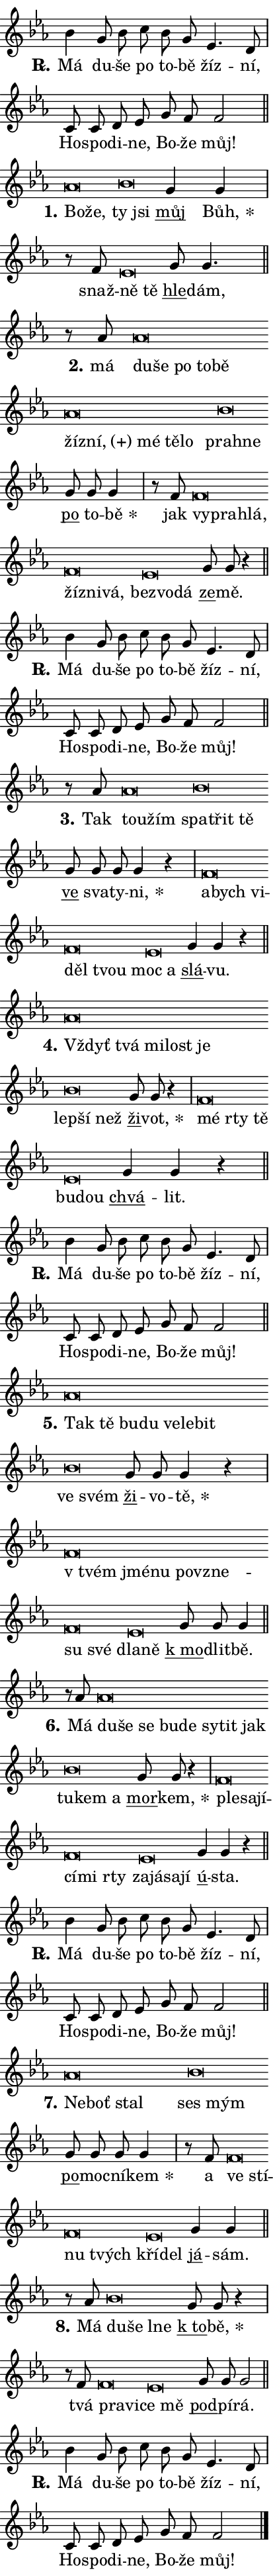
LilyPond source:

\version "2.24.0"
\header { tagline = "" }
\paper {
  indent = 0\cm
  top-margin = 0\cm
  right-margin = 0.13\cm % to fit lyric hyphens
  bottom-margin = 0\cm
  left-margin = 0\cm
  paper-width = 7\cm
  page-breaking = #ly:one-page-breaking
  system-system-spacing.basic-distance = #11
  score-system-spacing.basic-distance = #11
  ragged-last = ##f
}


%% Author: Thomas Morley
%% https://lists.gnu.org/archive/html/lilypond-user/2020-05/msg00002.html
#(define (line-position grob)
"Returns position of @var[grob} in current system:
   @code{'start}, if at first time-step
   @code{'end}, if at last time-step
   @code{'middle} otherwise
"
  (let* ((col (ly:item-get-column grob))
         (ln (ly:grob-object col 'left-neighbor))
         (rn (ly:grob-object col 'right-neighbor))
         (col-to-check-left (if (ly:grob? ln) ln col))
         (col-to-check-right (if (ly:grob? rn) rn col))
         (break-dir-left
           (and
             (ly:grob-property col-to-check-left 'non-musical #f)
             (ly:item-break-dir col-to-check-left)))
         (break-dir-right
           (and
             (ly:grob-property col-to-check-right 'non-musical #f)
             (ly:item-break-dir col-to-check-right))))
        (cond ((eqv? 1 break-dir-left) 'start)
              ((eqv? -1 break-dir-right) 'end)
              (else 'middle))))

#(define (tranparent-at-line-position vctor)
  (lambda (grob)
  "Relying on @code{line-position} select the relevant enry from @var{vctor}.
Used to determine transparency,"
    (case (line-position grob)
      ((end) (not (vector-ref vctor 0)))
      ((middle) (not (vector-ref vctor 1)))
      ((start) (not (vector-ref vctor 2))))))

noteHeadBreakVisibility =
#(define-music-function (break-visibility)(vector?)
"Makes @code{NoteHead}s transparent relying on @var{break-visibility}"
#{
  \override NoteHead.transparent =
    #(tranparent-at-line-position break-visibility)
#})

#(define delete-ledgers-for-transparent-note-heads
  (lambda (grob)
    "Reads whether a @code{NoteHead} is transparent.
If so this @code{NoteHead} is removed from @code{'note-heads} from
@var{grob}, which is supposed to be @code{LedgerLineSpanner}.
As a result ledgers are not printed for this @code{NoteHead}"
    (let* ((nhds-array (ly:grob-object grob 'note-heads))
           (nhds-list
             (if (ly:grob-array? nhds-array)
                 (ly:grob-array->list nhds-array)
                 '()))
           ;; Relies on the transparent-property being done before
           ;; Staff.LedgerLineSpanner.after-line-breaking is executed.
           ;; This is fragile ...
           (to-keep
             (remove
               (lambda (nhd)
                 (ly:grob-property nhd 'transparent #f))
               nhds-list)))
      ;; TODO find a better method to iterate over grob-arrays, similiar
      ;; to filter/remove etc for lists
      ;; For now rebuilt from scratch
      (set! (ly:grob-object grob 'note-heads)  '())
      (for-each
        (lambda (nhd)
          (ly:pointer-group-interface::add-grob grob 'note-heads nhd))
        to-keep))))

squashNotes = {
  \override NoteHead.X-extent = #'(-0.2 . 0.2)
  \override NoteHead.Y-extent = #'(-0.75 . 0)
  \override NoteHead.stencil =
    #(lambda (grob)
       (let ((pos (ly:grob-property grob 'staff-position)))
         (begin
           (if (< pos -7) (display "ERROR: Lower brevis then expected\n") (display "OK: Expected brevis position\n"))
           (if (<= pos -6) ly:text-interface::print ly:note-head::print))))
}
unSquashNotes = {
  \revert NoteHead.X-extent
  \revert NoteHead.Y-extent
  \revert NoteHead.stencil
}

hideNotes = \noteHeadBreakVisibility #begin-of-line-visible
unHideNotes = \noteHeadBreakVisibility #all-visible

% work-around for resetting accidentals
% https://lilypond.org/doc/v2.23/Documentation/notation/displaying-rhythms#unmetered-music
cadenzaMeasure = {
  \cadenzaOff
  \partial 1024 s1024
  \cadenzaOn
}

#(define-markup-command (accent layout props text) (markup?)
  "Underline accented syllable"
  (interpret-markup layout props
    #{\markup \override #'(offset . 4.3) \underline { #text }#}))

responsum = \markup \concat {
  "R" \hspace #-1.05 \path #0.1 #'((moveto 0 0.07) (lineto 0.9 0.8)) \hspace #0.05 "."
}

spaceSize = #0.6828661417322834 % exact space size for TeX Gyre Schola

\layout {
  \context {
    \Staff
    \remove "Time_signature_engraver"
    \override LedgerLineSpanner.after-line-breaking = #delete-ledgers-for-transparent-note-heads
  }
  \context {
    \Lyrics {
      \override LyricSpace.minimum-distance = \spaceSize
      \override LyricText.font-name = #"TeX Gyre Schola"
      \override LyricText.font-size = 1
      \override StanzaNumber.font-name = #"TeX Gyre Schola Bold"
      \override StanzaNumber.font-size = 1
    }
  }
  \context {
    \Score 
    \override NoteHead.text =
      #(lambda (grob) 
        (let ((pos (ly:grob-property grob 'staff-position)))
          #{\markup {
            \combine
              \halign #-0.55 \raise #(if (= pos -6) 0 0.5) \override #'(thickness . 2) \draw-line #'(3.2 . 0)
              \musicglyph "noteheads.sM1"
          }#}))
  }
}

% magnetic-lyrics.ily
%
%   written by
%     Jean Abou Samra <jean@abou-samra.fr>
%     Werner Lemberg <wl@gnu.org>
%
%   adapted by
%     Jiri Hon <jiri.hon@gmail.com>
%
% Version 2022-Apr-15

% https://www.mail-archive.com/lilypond-user@gnu.org/msg149350.html

#(define (Left_hyphen_pointer_engraver context)
   "Collect syllable-hyphen-syllable occurrences in lyrics and store
them in properties.  This engraver only looks to the left.  For
example, if the lyrics input is @code{foo -- bar}, it does the
following.

@itemize @bullet
@item
Set the @code{text} property of the @code{LyricHyphen} grob between
@q{foo} and @q{bar} to @code{foo}.

@item
Set the @code{left-hyphen} property of the @code{LyricText} grob with
text @q{foo} to the @code{LyricHyphen} grob between @q{foo} and
@q{bar}.
@end itemize

Use this auxiliary engraver in combination with the
@code{lyric-@/text::@/apply-@/magnetic-@/offset!} hook."
   (let ((hyphen #f)
         (text #f))
     (make-engraver
      (acknowledgers
       ((lyric-syllable-interface engraver grob source-engraver)
        (set! text grob)))
      (end-acknowledgers
       ((lyric-hyphen-interface engraver grob source-engraver)
        ;(when (not (grob::has-interface grob 'lyric-space-interface))
          (set! hyphen grob)));)
      ((stop-translation-timestep engraver)
       (when (and text hyphen)
         (ly:grob-set-object! text 'left-hyphen hyphen))
       (set! text #f)
       (set! hyphen #f)))))

#(define (lyric-text::apply-magnetic-offset! grob)
   "If the space between two syllables is less than the value in
property @code{LyricText@/.details@/.squash-threshold}, move the right
syllable to the left so that it gets concatenated with the left
syllable.

Use this function as a hook for
@code{LyricText@/.after-@/line-@/breaking} if the
@code{Left_@/hyphen_@/pointer_@/engraver} is active."
   (let ((hyphen (ly:grob-object grob 'left-hyphen #f)))
     (when hyphen
       (let ((left-text (ly:spanner-bound hyphen LEFT)))
         (when (grob::has-interface left-text 'lyric-syllable-interface)
           (let* ((common (ly:grob-common-refpoint grob left-text X))
                  (this-x-ext (ly:grob-extent grob common X))
                  (left-x-ext
                   (begin
                     ;; Trigger magnetism for left-text.
                     (ly:grob-property left-text 'after-line-breaking)
                     (ly:grob-extent left-text common X)))
                  ;; `delta` is the gap width between two syllables.
                  (delta (- (interval-start this-x-ext)
                            (interval-end left-x-ext)))
                  (details (ly:grob-property grob 'details))
                  (threshold (assoc-get 'squash-threshold details 0.2)))
             (when (< delta threshold)
               (let* (;; We have to manipulate the input text so that
                      ;; ligatures crossing syllable boundaries are not
                      ;; disabled.  For languages based on the Latin
                      ;; script this is essentially a beautification.
                      ;; However, for non-Western scripts it can be a
                      ;; necessity.
                      (lt (ly:grob-property left-text 'text))
                      (rt (ly:grob-property grob 'text))
                      (is-space (grob::has-interface hyphen 'lyric-space-interface))
                      (space (if is-space " " ""))
                      (extra-delta (if is-space spaceSize 0))
                      ;; Append new syllable.
                      (ltrt-space (if (and (string? lt) (string? rt))
                                (string-append lt space rt)
                                (make-concat-markup (list lt space rt))))
                      ;; Right-align `ltrt` to the right side.
                      (ltrt-space-markup (grob-interpret-markup
                               grob
                               (make-translate-markup
                                (cons (interval-length this-x-ext) 0)
                                (make-right-align-markup ltrt-space)))))
                 (begin
                   ;; Don't print `left-text`.
                   (ly:grob-set-property! left-text 'stencil #f)
                   ;; Set text and stencil (which holds all collected
                   ;; syllables so far) and shift it to the left.
                   (ly:grob-set-property! grob 'text ltrt-space)
                   (ly:grob-set-property! grob 'stencil ltrt-space-markup)
                   (ly:grob-translate-axis! grob (- (- delta extra-delta)) X))))))))))


#(define (lyric-hyphen::displace-bounds-first grob)
   ;; Make very sure this callback isn't triggered too early.
   (let ((left (ly:spanner-bound grob LEFT))
         (right (ly:spanner-bound grob RIGHT)))
     (ly:grob-property left 'after-line-breaking)
     (ly:grob-property right 'after-line-breaking)
     (ly:lyric-hyphen::print grob)))

squashThreshold = #0.4

\layout {
  \context {
    \Lyrics
    \consists #Left_hyphen_pointer_engraver
    \override LyricText.after-line-breaking =
      #lyric-text::apply-magnetic-offset!
    \override LyricHyphen.stencil = #lyric-hyphen::displace-bounds-first
    \override LyricText.details.squash-threshold = \squashThreshold
    \override LyricHyphen.minimum-distance = 0
    \override LyricHyphen.minimum-length = \squashThreshold
  }
}

squashText = \override LyricText.details.squash-threshold = 9999
unSquashText = \override LyricText.details.squash-threshold = \squashThreshold

leftText = \override LyricText.self-alignment-X = #LEFT
unLeftText = \revert LyricText.self-alignment-X

starOffset = #(lambda (grob) 
                (let ((x_offset (ly:self-alignment-interface::aligned-on-x-parent grob)))
                  (if (= x_offset 0) 0 (+ x_offset 1.2))))

star = #(define-music-function (syllable)(string?)
"Append star separator at the end of a syllable"
#{
  \once \override LyricText.X-offset = #starOffset
  \lyricmode { \markup {
    #syllable
    \override #'((font-name . "TeX Gyre Schola Bold")) \hspace #0.2 \lower #0.65 \larger "*"
  } }
#})

starAccent = #(define-music-function (syllable)(string?)
"Append star separator at the end of a syllable and make accent"
#{
  \once \override LyricText.X-offset = #starOffset
  \lyricmode { \markup {
    \accent #syllable
    \override #'((font-name . "TeX Gyre Schola Bold")) \hspace #0.2 \lower #0.65 \larger "*"
  } }
#})

breath = #(define-music-function (syllable)(string?)
"Append breathing indicator at the end of a syllable"
#{
  \lyricmode { \markup { #syllable "+" } }
#})

optionalBreath = #(define-music-function (syllable)(string?)
"Append optional breathing indicator at the end of a syllable"
#{
  \lyricmode { \markup { #syllable "(+)" } }
#})


\score {
    <<
        \new Voice = "melody" { \cadenzaOn \key es \major \relative { bes'4 g8 bes c bes g \bar "" es4. d8 \cadenzaMeasure \bar "|" c c d es \bar "" g f f2 \cadenzaMeasure \bar "||" \break } }
        \new Lyrics \lyricsto "melody" { \lyricmode { \set stanza = \responsum
Má du -- še po to -- bě žíz -- ní, Ho -- spo -- di -- ne, Bo -- že můj! } }
    >>
    \layout {}
}

\score {
    <<
        \new Voice = "melody" { \cadenzaOn \key es \major \relative { \squashNotes as'\breve*1/16 \hideNotes \breve*1/16 \bar "" \unHideNotes \unSquashNotes \squashNotes bes\breve*1/16 \hideNotes \breve*1/16 \bar "" \unHideNotes \unSquashNotes \bar "" g4 g4 \cadenzaMeasure \bar "|" r8 f \squashNotes es\breve*1/16 \hideNotes \breve*1/16 \bar "" \unHideNotes \unSquashNotes \bar "" g8 g4. \cadenzaMeasure \bar "||" \break } }
        \new Lyrics \lyricsto "melody" { \lyricmode { \set stanza = "1."
\leftText Bo -- \squashText že, \leftText \unLeftText \unSquashText ty \squashText jsi \unLeftText \unSquashText \markup \accent můj \star Bůh, snaž -- \leftText ně \squashText tě \unLeftText \unSquashText \markup \accent hle -- dám, } }
    >>
    \layout {}
}

\score {
    <<
        \new Voice = "melody" { \cadenzaOn \key es \major \relative { r8 as'8 \squashNotes as\breve*1/16 \hideNotes \breve*1/16 \bar "" \breve*1/16 \bar "" \breve*1/16 \bar "" \breve*1/16 \bar "" \breve*1/16 \bar "" \breve*1/16 \bar "" \breve*1/16 \bar "" \breve*1/16 \breve*1/16 \bar "" \unHideNotes \unSquashNotes \squashNotes bes\breve*1/16 \hideNotes \breve*1/16 \bar "" \unHideNotes \unSquashNotes \bar "" g8 g g4 \cadenzaMeasure \bar "|" r8 f8 \squashNotes f\breve*1/16 \hideNotes \breve*1/16 \bar "" \breve*1/16 \bar "" \breve*1/16 \bar "" \breve*1/16 \breve*1/16 \bar "" \unHideNotes \unSquashNotes \squashNotes es\breve*1/16 \hideNotes \breve*1/16 \breve*1/16 \bar "" \unHideNotes \unSquashNotes \bar "" g8 g r4 \cadenzaMeasure \bar "||" \break } }
        \new Lyrics \lyricsto "melody" { \lyricmode { \set stanza = "2."
má \leftText du -- \squashText še po to -- bě žíz -- \optionalBreath ní, mé tě -- lo \leftText \unLeftText \unSquashText pra -- \squashText hne \unLeftText \unSquashText \markup \accent po to -- \star bě jak \leftText vy -- \squashText pra -- hlá, žíz -- ni -- vá, \leftText \unLeftText \unSquashText bez -- \squashText vo -- dá \unLeftText \unSquashText \markup \accent ze -- mě. } }
    >>
    \layout {}
}

\score {
    <<
        \new Voice = "melody" { \cadenzaOn \key es \major \relative { bes'4 g8 bes c bes g \bar "" es4. d8 \cadenzaMeasure \bar "|" c c d es \bar "" g f f2 \cadenzaMeasure \bar "||" \break } }
        \new Lyrics \lyricsto "melody" { \lyricmode { \set stanza = \responsum
Má du -- še po to -- bě žíz -- ní, Ho -- spo -- di -- ne, Bo -- že můj! } }
    >>
    \layout {}
}

\score {
    <<
        \new Voice = "melody" { \cadenzaOn \key es \major \relative { r8 as'8 \squashNotes as\breve*1/16 \hideNotes \breve*1/16 \bar "" \unHideNotes \unSquashNotes \squashNotes bes\breve*1/16 \hideNotes \breve*1/16 \breve*1/16 \bar "" \unHideNotes \unSquashNotes \bar "" g8 g g g4 r \cadenzaMeasure \bar "|" \squashNotes f\breve*1/16 \hideNotes \breve*1/16 \bar "" \breve*1/16 \bar "" \breve*1/16 \breve*1/16 \bar "" \unHideNotes \unSquashNotes \squashNotes es\breve*1/16 \hideNotes \breve*1/16 \bar "" \unHideNotes \unSquashNotes \bar "" g4 g r \cadenzaMeasure \bar "||" \break } }
        \new Lyrics \lyricsto "melody" { \lyricmode { \set stanza = "3."
Tak \leftText tou -- \squashText žím \leftText \unLeftText \unSquashText spa -- \squashText třit tě \unLeftText \unSquashText \markup \accent ve sva -- ty -- \star ni, \leftText a -- \squashText bych vi -- děl tvou \leftText \unLeftText \unSquashText moc \squashText a \unLeftText \unSquashText \markup \accent slá -- vu. } }
    >>
    \layout {}
}

\score {
    <<
        \new Voice = "melody" { \cadenzaOn \key es \major \relative { \squashNotes as'\breve*1/16 \hideNotes \breve*1/16 \bar "" \breve*1/16 \bar "" \breve*1/16 \breve*1/16 \bar "" \unHideNotes \unSquashNotes \squashNotes bes\breve*1/16 \hideNotes \breve*1/16 \breve*1/16 \bar "" \unHideNotes \unSquashNotes \bar "" g8 g r4 \cadenzaMeasure \bar "|" \squashNotes f\breve*1/16 \hideNotes \breve*1/16 \breve*1/16 \bar "" \unHideNotes \unSquashNotes \squashNotes es\breve*1/16 \hideNotes \breve*1/16 \bar "" \unHideNotes \unSquashNotes \bar "" g4 g r \cadenzaMeasure \bar "||" \break } }
        \new Lyrics \lyricsto "melody" { \lyricmode { \set stanza = "4."
\leftText Vždyť \squashText tvá mi -- lost je \leftText \unLeftText \unSquashText lep -- \squashText ší než \unLeftText \unSquashText \markup \accent ži -- \star vot, \leftText mé \squashText rty tě \leftText \unLeftText \unSquashText bu -- \squashText dou \unLeftText \unSquashText \markup \accent chvá -- lit. } }
    >>
    \layout {}
}

\score {
    <<
        \new Voice = "melody" { \cadenzaOn \key es \major \relative { bes'4 g8 bes c bes g \bar "" es4. d8 \cadenzaMeasure \bar "|" c c d es \bar "" g f f2 \cadenzaMeasure \bar "||" \break } }
        \new Lyrics \lyricsto "melody" { \lyricmode { \set stanza = \responsum
Má du -- še po to -- bě žíz -- ní, Ho -- spo -- di -- ne, Bo -- že můj! } }
    >>
    \layout {}
}

\score {
    <<
        \new Voice = "melody" { \cadenzaOn \key es \major \relative { \squashNotes as'\breve*1/16 \hideNotes \breve*1/16 \bar "" \breve*1/16 \bar "" \breve*1/16 \bar "" \breve*1/16 \bar "" \breve*1/16 \breve*1/16 \bar "" \unHideNotes \unSquashNotes \squashNotes bes\breve*1/16 \hideNotes \breve*1/16 \bar "" \unHideNotes \unSquashNotes \bar "" g8 g g4 r \cadenzaMeasure \bar "|" \squashNotes f\breve*1/16 \hideNotes \breve*1/16 \bar "" \breve*1/16 \bar "" \breve*1/16 \bar "" \breve*1/16 \bar "" \breve*1/16 \breve*1/16 \bar "" \unHideNotes \unSquashNotes \squashNotes es\breve*1/16 \hideNotes \breve*1/16 \bar "" \unHideNotes \unSquashNotes \bar "" g8 g g4 \cadenzaMeasure \bar "||" \break } }
        \new Lyrics \lyricsto "melody" { \lyricmode { \set stanza = "5."
\leftText Tak \squashText tě bu -- du ve -- le -- bit \leftText \unLeftText \unSquashText ve \squashText svém \unLeftText \unSquashText \markup \accent ži -- vo -- \star tě, \leftText "v tvém" \squashText jmé -- nu po -- vzne -- su své \leftText \unLeftText \unSquashText dla -- \squashText ně \unLeftText \unSquashText \markup \accent "k mo" -- dlit -- bě. } }
    >>
    \layout {}
}

\score {
    <<
        \new Voice = "melody" { \cadenzaOn \key es \major \relative { r8 as'8 \squashNotes as\breve*1/16 \hideNotes \breve*1/16 \bar "" \breve*1/16 \bar "" \breve*1/16 \bar "" \breve*1/16 \bar "" \breve*1/16 \bar "" \breve*1/16 \breve*1/16 \bar "" \unHideNotes \unSquashNotes \squashNotes bes\breve*1/16 \hideNotes \breve*1/16 \breve*1/16 \bar "" \unHideNotes \unSquashNotes \bar "" g8 g r4 \cadenzaMeasure \bar "|" \squashNotes f\breve*1/16 \hideNotes \breve*1/16 \bar "" \breve*1/16 \bar "" \breve*1/16 \bar "" \breve*1/16 \breve*1/16 \bar "" \unHideNotes \unSquashNotes \squashNotes es\breve*1/16 \hideNotes \breve*1/16 \bar "" \breve*1/16 \breve*1/16 \bar "" \unHideNotes \unSquashNotes \bar "" g4 g r \cadenzaMeasure \bar "||" \break } }
        \new Lyrics \lyricsto "melody" { \lyricmode { \set stanza = "6."
Má \leftText du -- \squashText še se bu -- de sy -- tit jak \leftText \unLeftText \unSquashText tu -- \squashText kem a \unLeftText \unSquashText \markup \accent mor -- \star kem, \leftText ple -- \squashText sa -- jí -- cí -- mi rty \leftText \unLeftText \unSquashText za -- \squashText já -- sa -- jí \unLeftText \unSquashText \markup \accent ú -- sta. } }
    >>
    \layout {}
}

\score {
    <<
        \new Voice = "melody" { \cadenzaOn \key es \major \relative { bes'4 g8 bes c bes g \bar "" es4. d8 \cadenzaMeasure \bar "|" c c d es \bar "" g f f2 \cadenzaMeasure \bar "||" \break } }
        \new Lyrics \lyricsto "melody" { \lyricmode { \set stanza = \responsum
Má du -- še po to -- bě žíz -- ní, Ho -- spo -- di -- ne, Bo -- že můj! } }
    >>
    \layout {}
}

\score {
    <<
        \new Voice = "melody" { \cadenzaOn \key es \major \relative { \squashNotes as'\breve*1/16 \hideNotes \breve*1/16 \breve*1/16 \bar "" \unHideNotes \unSquashNotes \squashNotes bes\breve*1/16 \hideNotes \breve*1/16 \bar "" \unHideNotes \unSquashNotes \bar "" g8 g g g4 \cadenzaMeasure \bar "|" r8 f8 \squashNotes f\breve*1/16 \hideNotes \breve*1/16 \bar "" \breve*1/16 \breve*1/16 \bar "" \unHideNotes \unSquashNotes \squashNotes es\breve*1/16 \hideNotes \breve*1/16 \bar "" \unHideNotes \unSquashNotes \bar "" g4 g4 \cadenzaMeasure \bar "||" \break } }
        \new Lyrics \lyricsto "melody" { \lyricmode { \set stanza = "7."
\leftText Ne -- \squashText boť stal \leftText \unLeftText \unSquashText ses \squashText mým \unLeftText \unSquashText \markup \accent po -- moc -- ní -- \star kem a \leftText ve \squashText stí -- nu tvých \leftText \unLeftText \unSquashText kří -- \squashText del \unLeftText \unSquashText \markup \accent já -- sám. } }
    >>
    \layout {}
}

\score {
    <<
        \new Voice = "melody" { \cadenzaOn \key es \major \relative { r8 as'8 \squashNotes bes\breve*1/16 \hideNotes \breve*1/16 \breve*1/16 \bar "" \unHideNotes \unSquashNotes \bar "" g8 g r4 \cadenzaMeasure \bar "|" r8 f8 \squashNotes f\breve*1/16 \hideNotes \breve*1/16 \bar "" \unHideNotes \unSquashNotes \squashNotes es\breve*1/16 \hideNotes \breve*1/16 \bar "" \unHideNotes \unSquashNotes \bar "" g8 g g2 \cadenzaMeasure \bar "||" \break } }
        \new Lyrics \lyricsto "melody" { \lyricmode { \set stanza = "8."
Má \leftText du -- \squashText še lne \unLeftText \unSquashText \markup \accent "k to" -- \star bě, tvá \leftText pra -- \squashText vi -- \leftText \unLeftText \unSquashText ce \squashText mě \unLeftText \unSquashText \markup \accent pod -- pí -- rá. } }
    >>
    \layout {}
}

\score {
    <<
        \new Voice = "melody" { \cadenzaOn \key es \major \relative { bes'4 g8 bes c bes g \bar "" es4. d8 \cadenzaMeasure \bar "|" c c d es \bar "" g f f2 \cadenzaMeasure \bar "||" \break } \bar "|." }
        \new Lyrics \lyricsto "melody" { \lyricmode { \set stanza = \responsum
Má du -- še po to -- bě žíz -- ní, Ho -- spo -- di -- ne, Bo -- že můj! } }
    >>
    \layout {}
}
